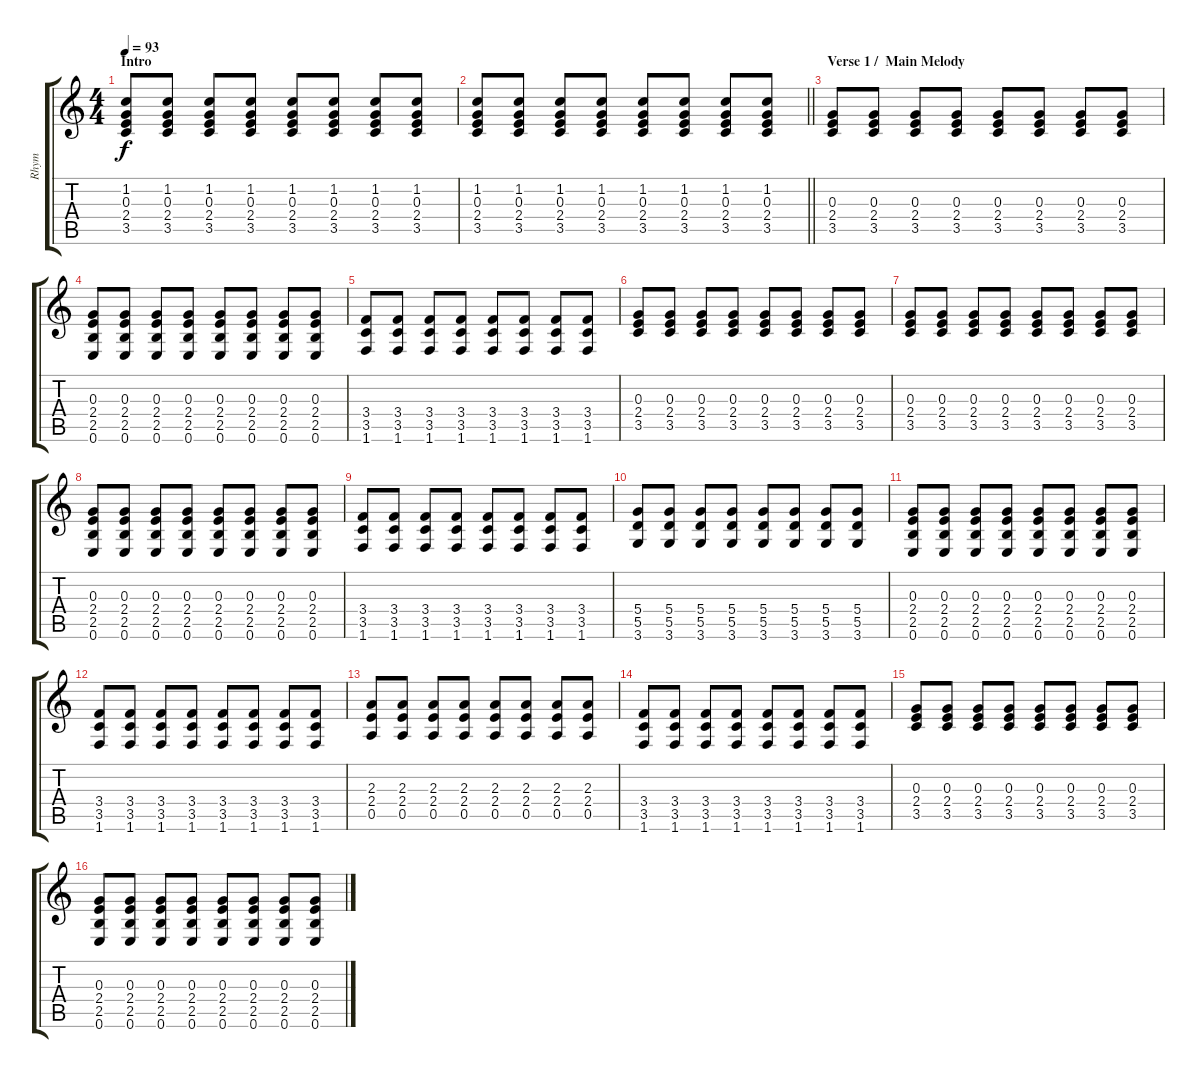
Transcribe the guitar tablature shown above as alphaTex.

\track ("Rhym" "Rhym") {instrument electricguitarjazz}
\staff {score tabs}
\tuning (E4 B3 G3 D3 A2 E2) {hide}
\ts (4 4)
\section ("" "Intro")
\tempo 93
\clef g2
\ks c
(1.2 0.3 2.4 3.5).8{dy f volume 5 instrument electricguitarjazz} (1.2 0.3 2.4 3.5).8 (1.2 0.3 2.4 3.5).8{volume 8} (1.2 0.3 2.4 3.5).8 (1.2 0.3 2.4 3.5).8 (1.2 0.3 2.4 3.5).8{volume 11} (1.2 0.3 2.4 3.5).8 (1.2 0.3 2.4 3.5).8 |
\barLineRight lightlight
(1.2 0.3 2.4 3.5).8{volume 12} (1.2 0.3 2.4 3.5).8 (1.2 0.3 2.4 3.5).8 (1.2 0.3 2.4 3.5).8 (1.2 0.3 2.4 3.5).8 (1.2 0.3 2.4 3.5).8{volume 15} (1.2 0.3 2.4 3.5).8 (1.2 0.3 2.4 3.5).8 |
\section ("" "Verse 1 /  Main Melody")
(0.3 2.4 3.5).8{volume 11 instrument electricguitarjazz} (0.3 2.4 3.5).8 (0.3 2.4 3.5).8 (0.3 2.4 3.5).8 (0.3 2.4 3.5).8 (0.3 2.4 3.5).8 (0.3 2.4 3.5).8 (0.3 2.4 3.5).8 |
(0.3 2.4 2.5 0.6).8 (0.3 2.4 2.5 0.6).8 (0.3 2.4 2.5 0.6).8 (0.3 2.4 2.5 0.6).8 (0.3 2.4 2.5 0.6).8 (0.3 2.4 2.5 0.6).8 (0.3 2.4 2.5 0.6).8 (0.3 2.4 2.5 0.6).8 |
(3.4 3.5 1.6).8 (3.4 3.5 1.6).8 (3.4 3.5 1.6).8 (3.4 3.5 1.6).8 (3.4 3.5 1.6).8 (3.4 3.5 1.6).8 (3.4 3.5 1.6).8 (3.4 3.5 1.6).8 |
(0.3 2.4 3.5).8 (0.3 2.4 3.5).8 (0.3 2.4 3.5).8 (0.3 2.4 3.5).8 (0.3 2.4 3.5).8 (0.3 2.4 3.5).8 (0.3 2.4 3.5).8 (0.3 2.4 3.5).8 |
(0.3 2.4 3.5).8 (0.3 2.4 3.5).8 (0.3 2.4 3.5).8 (0.3 2.4 3.5).8 (0.3 2.4 3.5).8 (0.3 2.4 3.5).8 (0.3 2.4 3.5).8 (0.3 2.4 3.5).8 |
(0.3 2.4 2.5 0.6).8 (0.3 2.4 2.5 0.6).8 (0.3 2.4 2.5 0.6).8 (0.3 2.4 2.5 0.6).8 (0.3 2.4 2.5 0.6).8 (0.3 2.4 2.5 0.6).8 (0.3 2.4 2.5 0.6).8 (0.3 2.4 2.5 0.6).8 |
(3.4 3.5 1.6).8 (3.4 3.5 1.6).8 (3.4 3.5 1.6).8 (3.4 3.5 1.6).8 (3.4 3.5 1.6).8 (3.4 3.5 1.6).8 (3.4 3.5 1.6).8 (3.4 3.5 1.6).8 |
(5.4 5.5 3.6).8 (5.4 5.5 3.6).8 (5.4 5.5 3.6).8 (5.4 5.5 3.6).8 (5.4 5.5 3.6).8 (5.4 5.5 3.6).8 (5.4 5.5 3.6).8 (5.4 5.5 3.6).8 |
(0.3 2.4 2.5 0.6).8 (0.3 2.4 2.5 0.6).8 (0.3 2.4 2.5 0.6).8 (0.3 2.4 2.5 0.6).8 (0.3 2.4 2.5 0.6).8 (0.3 2.4 2.5 0.6).8 (0.3 2.4 2.5 0.6).8 (0.3 2.4 2.5 0.6).8 |
(3.4 3.5 1.6).8 (3.4 3.5 1.6).8 (3.4 3.5 1.6).8 (3.4 3.5 1.6).8 (3.4 3.5 1.6).8 (3.4 3.5 1.6).8 (3.4 3.5 1.6).8 (3.4 3.5 1.6).8 |
(2.3 2.4 0.5).8 (2.3 2.4 0.5).8 (2.3 2.4 0.5).8 (2.3 2.4 0.5).8 (2.3 2.4 0.5).8 (2.3 2.4 0.5).8 (2.3 2.4 0.5).8 (2.3 2.4 0.5).8 |
(3.4 3.5 1.6).8 (3.4 3.5 1.6).8 (3.4 3.5 1.6).8 (3.4 3.5 1.6).8 (3.4 3.5 1.6).8 (3.4 3.5 1.6).8 (3.4 3.5 1.6).8 (3.4 3.5 1.6).8 |
(0.3 2.4 3.5).8 (0.3 2.4 3.5).8 (0.3 2.4 3.5).8 (0.3 2.4 3.5).8 (0.3 2.4 3.5).8 (0.3 2.4 3.5).8 (0.3 2.4 3.5).8 (0.3 2.4 3.5).8 |
(0.3 2.4 2.5 0.6).8 (0.3 2.4 2.5 0.6).8 (0.3 2.4 2.5 0.6).8 (0.3 2.4 2.5 0.6).8 (0.3 2.4 2.5 0.6).8 (0.3 2.4 2.5 0.6).8 (0.3 2.4 2.5 0.6).8 (0.3 2.4 2.5 0.6).8
